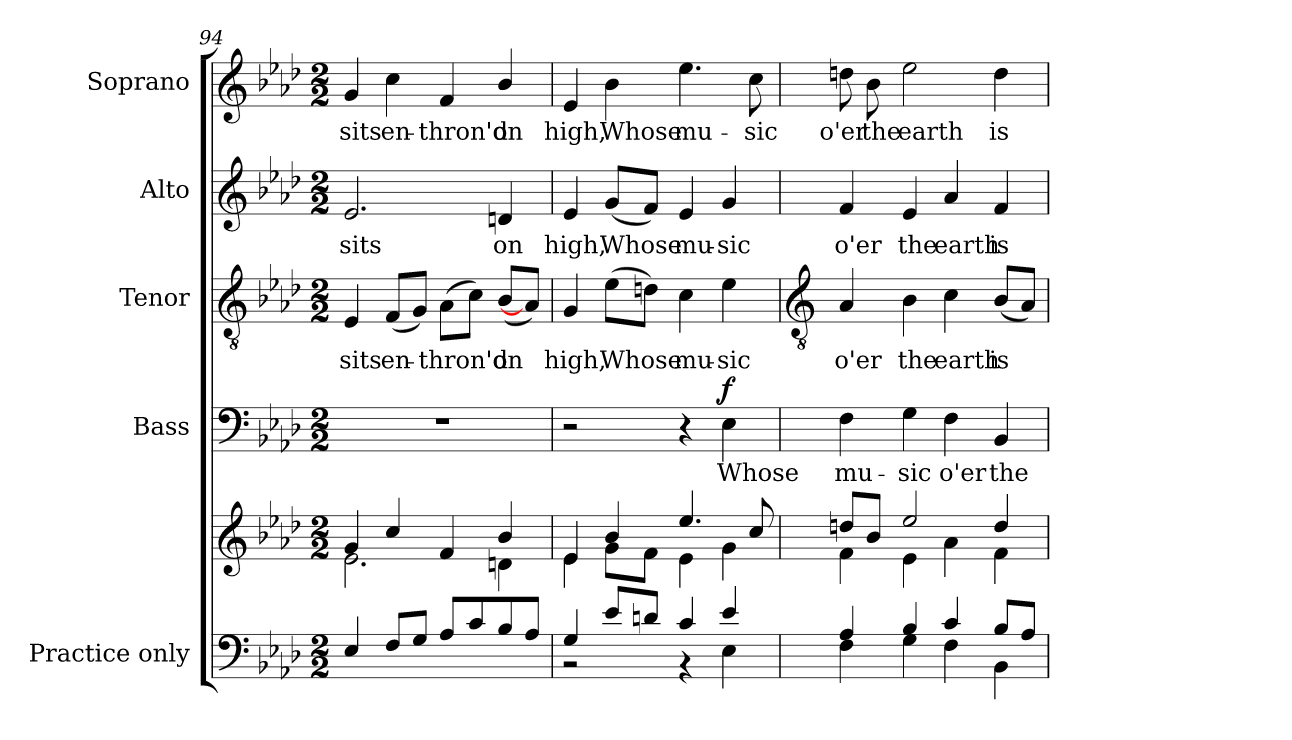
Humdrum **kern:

**kern	**kern	**kern	**text	**dynam	**kern	**text	**kern	**text	**kern	**text
*part5	*part5	*part4	*part4	*part4	*part3	*part3	*part2	*part2	*part1	*part1
*staff6	*staff5	*staff4	*staff4	*staff4	*staff3	*staff3	*staff2	*staff2	*staff1	*staff1
*I"Practice only	*	*I"Bass	*	*	*I"Tenor	*	*I"Alto	*	*I"Soprano	*
*	*	*I'B	*	*	*I'T	*	*I'A	*	*I'S	*
*clefF4	*clefG2	*clefF4	*	*	*clefGv2	*	*clefG2	*	*clefG2	*
*k[b-e-a-d-]	*k[b-e-a-d-]	*k[b-e-a-d-]	*	*	*k[b-e-a-d-]	*	*k[b-e-a-d-]	*	*k[b-e-a-d-]	*
*A-:	*A-:	*A-:	*	*	*A-:	*	*A-:	*	*A-:	*
*M2/2	*M2/2	*M2/2	*	*	*M2/2	*	*M2/2	*	*M2/2	*
=94	=94	=94	=94	=94	=94	=94	=94	=94	=94	=94
*^	*^	*	*	*	*	*	*	*	*	*
!	!	!	!	!	!	!	!	!LO:LY:b	!	!LO:LY:b	!	!LO:LY:b
4E-	1ryy	4g/	2.e-\	1r	.	.	4E-	sits	2.e-	sits	4g	sits
!	!	!	!	!	!	!	!	!LO:LY:b	!	!	!	!LO:LY:b
8FL	.	4cc/	.	.	.	.	(<8FL	en-	.	.	4cc	en-
8GJ	.	.	.	.	.	.	8GJ)	.	.	.	.	.
!	!	!	!	!	!	!	!	!LO:LY:b	!	!	!	!LO:LY:b
8A-L	.	4f/	.	.	.	.	(>8A-L	thron'd	.	.	4f	-thron'd
8c	.	.	.	.	.	.	8cJ)	.	.	.	.	.
!	!	!	!	!	!	!	!	!LO:LY:b	!	!LO:LY:b	!	!LO:LY:b
8B-	.	4b-/	4dn\	.	.	.	(<8B-L	on	4dn	on	4b-/	on
8A-J	.	.	.	.	.	.	8A-J])	.	.	.	.	.
=95	=95	=95	=95	=95	=95	=95	=95	=95	=95	=95	=95	=95
!	!	!	!	!	!	!	!	!LO:LY:b	!	!LO:LY:b	!	!LO:LY:b
4G/	2r	4e-/	4e-\	2r	.	.	4G	high,	4e-	high,	4e-	high,
!	!	!	!	!	!	!	!	!LO:LY:b	!	!LO:LY:b	!	!LO:LY:b
8e-/L	.	4b-/	8g\L	.	.	.	(>8e-L	Whose	(<8gL	Whose	4b-	Whose
8dn/J	.	.	8f\J	.	.	.	8dnJ)	.	8fJ)	.	.	.
!	!	!	!	!	!	!	!	!LO:LY:b	!	!LO:LY:b	!	!LO:LY:b
4c/	4r	4.ee-/	4e-\	4r	.	.	4c	mu-	4e-	mu-	4.ee-	mu-
!	!	!	!	!	!LO:LY:b	!LO:DY:b	!	!LO:LY:b	!	!LO:LY:b	!	!
4e-/	4E-\	.	4g\	4E-	Whose	f	4e-	-sic	4g	-sic	.	.
!	!	!	!	!	!	!	!	!	!	!	!	!LO:LY:b
.	.	8cc/	.	.	.	.	.	.	.	.	8cc	-sic
!!LO:LB:g=z
=96	=96	=96	=96	=96	=96	=96	=96	=96	=96	=96	=96	=96
*	*	*	*	*	*	*	*clefGv2	*	*	*	*	*
!	!	!	!	!	!LO:LY:b	!	!	!LO:LY:b	!	!LO:LY:b	!	!LO:LY:b
4A-/	4F\	8ddn/L	4f\	4F	mu-	.	4A-	o'er	4f	o'er	8ddn	o'er
!	!	!	!	!	!	!	!	!	!	!	!	!LO:LY:b
.	.	8b-/J	.	.	.	.	.	.	.	.	8b-	the
!	!	!	!	!	!LO:LY:b	!	!	!LO:LY:b	!	!LO:LY:b	!	!LO:LY:b
4B-/	4G\	2ee-/	4e-\	4G	-sic	.	4B-	the	4e-	the	2ee-	earth
!	!	!	!	!	!LO:LY:b	!	!	!LO:LY:b	!	!LO:LY:b	!	!
4c/	4F\	.	4a-\	4F	o'er	.	4c	earth	4a-	earth	.	.
!	!	!	!	!	!LO:LY:b	!	!	!LO:LY:b	!	!LO:LY:b	!	!LO:LY:b
8B-/L	4BB-\	4dd/	4f\	4BB-	the	.	(<8B-L	is	4f	is	4dd	is
8A-/J	.	.	.	.	.	.	8A-J)	.	.	.	.	.
*v	*v	*	*	*	*	*	*	*	*	*	*	*
*	*v	*v	*	*	*	*	*	*	*	*	*
=	=	=	=	=	=	=	=	=	=	=
*-	*-	*-	*-	*-	*-	*-	*-	*-	*-	*-
